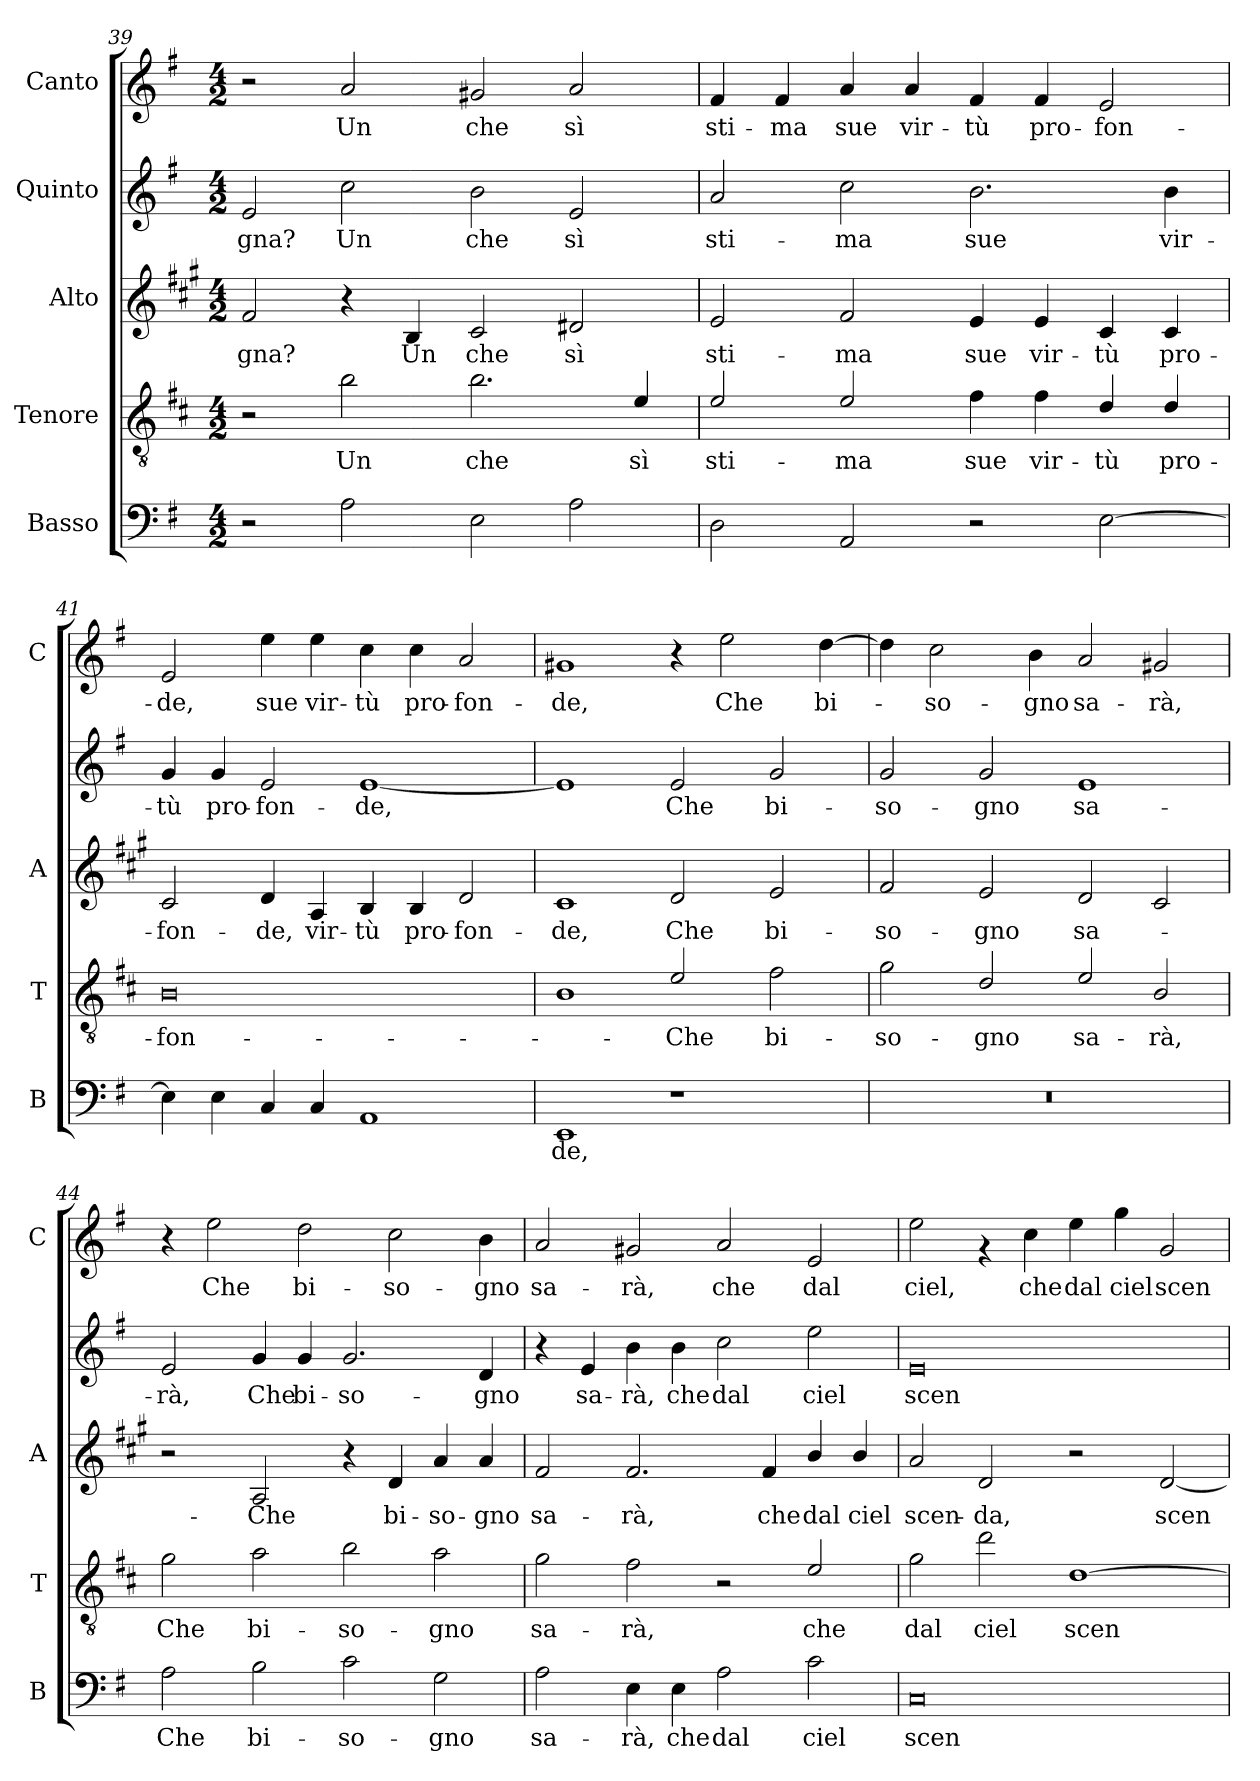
**kern	**text	**kern	**text	**kern	**text	**kern	**text	**kern	**text
*part5	*part5	*part4	*part4	*part3	*part3	*part2	*part2	*part1	*part1
*staff5	*staff5	*staff4	*staff4	*staff3	*staff3	*staff2	*staff2	*staff1	*staff1
*I"Basso	*	*I"Tenore	*	*I"Alto	*	*I"Quinto	*	*I"Canto	*
*I'B	*	*I'T	*	*I'A	*	*	*	*I'C	*
*clefF4	*	*clefGv2	*	*clefG2	*	*clefG2	*	*clefG2	*
*	*	*ITrd4c7	*	*ITrd1c2	*	*	*	*	*
*k[f#]	*	*k[f#]	*	*k[f#]	*	*k[f#]	*	*k[f#]	*
*G:	*	*G:	*	*G:	*	*G:	*	*G:	*
*M4/2	*	*M4/2	*	*M4/2	*	*M4/2	*	*M4/2	*
=39	=39	=39	=39	=39	=39	=39	=39	=39	=39
!	!	!	!	!	!LO:LY:b	!	!LO:LY:b	!	!
2r	.	2r	.	2e/	-gna?	2e/	-gna?	2r	.
!	!	!	!LO:LY:b	!	!	!	!LO:LY:b	!	!LO:LY:b
2A\	.	2e\	Un	4r	.	2cc\	Un	2a/	Un
!	!	!	!	!	!LO:LY:b	!	!	!	!
.	.	.	.	4A/	Un	.	.	.	.
!	!	!	!LO:LY:b	!	!LO:LY:b	!	!LO:LY:b	!	!LO:LY:b
2E\	.	2.e\	che	2B/	che	2b\	che	2g#X/	che
!	!	!	!	!	!LO:LY:b	!	!LO:LY:b	!	!LO:LY:b
2A\	.	.	.	2c#X/	sì	2e/	sì	2a/	sì
!	!	!	!LO:LY:b	!	!	!	!	!	!
.	.	4A/	sì	.	.	.	.	.	.
=40	=40	=40	=40	=40	=40	=40	=40	=40	=40
!	!	!	!LO:LY:b	!	!LO:LY:b	!	!LO:LY:b	!	!LO:LY:b
2D\	.	2A/	sti-	2d/	sti-	2a/	sti-	4f#/	sti-
!	!	!	!	!	!	!	!	!	!LO:LY:b
.	.	.	.	.	.	.	.	4f#/	-ma
!	!	!	!LO:LY:b	!	!LO:LY:b	!	!LO:LY:b	!	!LO:LY:b
2AA/	.	2A/	-ma	2e/	-ma	2cc\	-ma	4a/	sue
!	!	!	!	!	!	!	!	!	!LO:LY:b
.	.	.	.	.	.	.	.	4a/	vir-
!	!	!	!LO:LY:b	!	!LO:LY:b	!	!LO:LY:b	!	!LO:LY:b
2r	.	4B\	sue	4d/	sue	2.b\	sue	4f#/	-tù
!	!	!	!LO:LY:b	!	!LO:LY:b	!	!	!	!LO:LY:b
.	.	4B\	vir-	4d/	vir-	.	.	4f#/	pro-
!	!	!	!LO:LY:b	!	!LO:LY:b	!	!	!	!LO:LY:b
[2E\	.	4G/	-tù	4B/	-tù	.	.	2e/	-fon-
!	!	!	!LO:LY:b	!	!LO:LY:b	!	!LO:LY:b	!	!
.	.	4G/	pro-	4B/	pro-	4b\	vir-	.	.
=41	=41	=41	=41	=41	=41	=41	=41	=41	=41
!	!	!	!LO:LY:b	!	!LO:LY:b	!	!LO:LY:b	!	!LO:LY:b
4E\]	.	0E	-fon-	2B/	-fon-	4g/	-tù	2e/	-de,
!	!	!	!	!	!	!	!LO:LY:b	!	!
4E\	.	.	.	.	.	4g/	pro-	.	.
!	!	!	!	!	!LO:LY:b	!	!LO:LY:b	!	!LO:LY:b
4C/	.	.	.	4c/	-de,	2e/	-fon-	4ee\	sue
!	!	!	!	!	!LO:LY:b	!	!	!	!LO:LY:b
4C/	.	.	.	4G/	vir-	.	.	4ee\	vir-
!	!	!	!	!	!LO:LY:b	!	!LO:LY:b	!	!LO:LY:b
1AA	.	.	.	4A/	-tù	[1e	-de,	4cc\	-tù
!	!	!	!	!	!LO:LY:b	!	!	!	!LO:LY:b
.	.	.	.	4A/	pro-	.	.	4cc\	pro-
!	!	!	!	!	!LO:LY:b	!	!	!	!LO:LY:b
.	.	.	.	2c/	-fon-	.	.	2a/	-fon-
!!LO:LB:g=z
=42	=42	=42	=42	=42	=42	=42	=42	=42	=42
!	!LO:LY:b	!	!	!	!LO:LY:b	!	!	!	!LO:LY:b
1EE	de,	1E	.	1B	-de,	1e]	.	1g#X	-de,
!	!	!	!LO:LY:b	!	!LO:LY:b	!	!LO:LY:b	!	!
1r	.	2A/	-Che	2c/	Che	2e/	Che	4r	.
!	!	!	!	!	!	!	!	!	!LO:LY:b
.	.	.	.	.	.	.	.	2ee\	Che
!	!	!	!LO:LY:b	!	!LO:LY:b	!	!LO:LY:b	!	!
.	.	2B\	bi-	2d/	bi-	2g/	bi-	.	.
!	!	!	!	!	!	!	!	!	!LO:LY:b
.	.	.	.	.	.	.	.	[4dd\	bi-
=43	=43	=43	=43	=43	=43	=43	=43	=43	=43
!	!	!	!LO:LY:b	!	!LO:LY:b	!	!LO:LY:b	!	!
0r	.	2c\	-so-	2e/	-so-	2g/	-so-	4dd\]	.
!	!	!	!	!	!	!	!	!	!LO:LY:b
.	.	.	.	.	.	.	.	2cc\	-so-
!	!	!	!LO:LY:b	!	!LO:LY:b	!	!LO:LY:b	!	!
.	.	2G/	-gno	2d/	-gno	2g/	-gno	.	.
!	!	!	!	!	!	!	!	!	!LO:LY:b
.	.	.	.	.	.	.	.	4b\	-gno
!	!	!	!LO:LY:b	!	!LO:LY:b	!	!LO:LY:b	!	!LO:LY:b
.	.	2A/	sa-	2c/	sa-	1e	sa-	2a/	sa-
!	!	!	!LO:LY:b	!	!	!	!	!	!LO:LY:b
.	.	2E/	-rà,	2B/	.	.	.	2g#X/	-rà,
=44	=44	=44	=44	=44	=44	=44	=44	=44	=44
!	!LO:LY:b	!	!LO:LY:b	!	!	!	!LO:LY:b	!	!
2A\	Che	2c\	Che	2r	.	2e/	-rà,	4r	.
!	!	!	!	!	!	!	!	!	!LO:LY:b
.	.	.	.	.	.	.	.	2ee\	Che
!	!LO:LY:b	!	!LO:LY:b	!	!LO:LY:b	!	!LO:LY:b	!	!
2B\	bi-	2d\	bi-	2G/	-Che	4g/	Che	.	.
!	!	!	!	!	!	!	!LO:LY:b	!	!LO:LY:b
.	.	.	.	.	.	4g/	bi-	2dd\	bi-
!	!LO:LY:b	!	!LO:LY:b	!	!	!	!LO:LY:b	!	!
2c\	-so-	2e\	-so-	4r	.	2.g/	-so-	.	.
!	!	!	!	!	!LO:LY:b	!	!	!	!LO:LY:b
.	.	.	.	4c/	bi-	.	.	2cc\	-so-
!	!LO:LY:b	!	!LO:LY:b	!	!LO:LY:b	!	!	!	!
2G\	-gno	2d\	-gno	4g/	-so-	.	.	.	.
!	!	!	!	!	!LO:LY:b	!	!LO:LY:b	!	!LO:LY:b
.	.	.	.	4g/	-gno	4d/	-gno	4b\	-gno
=45	=45	=45	=45	=45	=45	=45	=45	=45	=45
!	!LO:LY:b	!	!LO:LY:b	!	!LO:LY:b	!	!	!	!LO:LY:b
2A\	sa-	2c\	sa-	2e/	sa-	4r	.	2a/	sa-
!	!	!	!	!	!	!	!LO:LY:b	!	!
.	.	.	.	.	.	4e/	sa-	.	.
!	!LO:LY:b	!	!LO:LY:b	!	!LO:LY:b	!	!LO:LY:b	!	!LO:LY:b
4E\	-rà,	2B\	-rà,	2.e/	-rà,	4b\	-rà,	2g#X/	-rà,
!	!LO:LY:b	!	!	!	!	!	!LO:LY:b	!	!
4E\	che	.	.	.	.	4b\	che	.	.
!	!LO:LY:b	!	!	!	!	!	!LO:LY:b	!	!LO:LY:b
2A\	dal	2r	.	.	.	2cc\	dal	2a/	che
!	!	!	!	!	!LO:LY:b	!	!	!	!
.	.	.	.	4e/	che	.	.	.	.
!	!LO:LY:b	!	!LO:LY:b	!	!LO:LY:b	!	!LO:LY:b	!	!LO:LY:b
2c\	ciel	2A/	che	4a/	dal	2ee\	ciel	2e/	dal
!	!	!	!	!	!LO:LY:b	!	!	!	!
.	.	.	.	4a/	ciel	.	.	.	.
!!LO:PB:g=z
=46	=46	=46	=46	=46	=46	=46	=46	=46	=46
!	!LO:LY:b	!	!LO:LY:b	!	!LO:LY:b	!	!LO:LY:b	!	!LO:LY:b
0C	scen-	2c\	dal	2g/	scen-	0e	scen-	2ee\	ciel,
!	!	!	!LO:LY:b	!	!LO:LY:b	!	!	!	!
.	.	2g\	ciel	2c/	-da,	.	.	4rg	.
!	!	!	!	!	!	!	!	!	!LO:LY:b
.	.	.	.	.	.	.	.	4cc\	che
!	!	!	!LO:LY:b	!	!	!	!	!	!LO:LY:b
.	.	[1G	scen-	2r	.	.	.	4ee\	dal
!	!	!	!	!	!	!	!	!	!LO:LY:b
.	.	.	.	.	.	.	.	4gg\	ciel
!	!	!	!	!	!LO:LY:b	!	!	!	!LO:LY:b
.	.	.	.	[2c/	scen-	.	.	2g/	scen-
=	=	=	=	=	=	=	=	=	=
*-	*-	*-	*-	*-	*-	*-	*-	*-	*-
